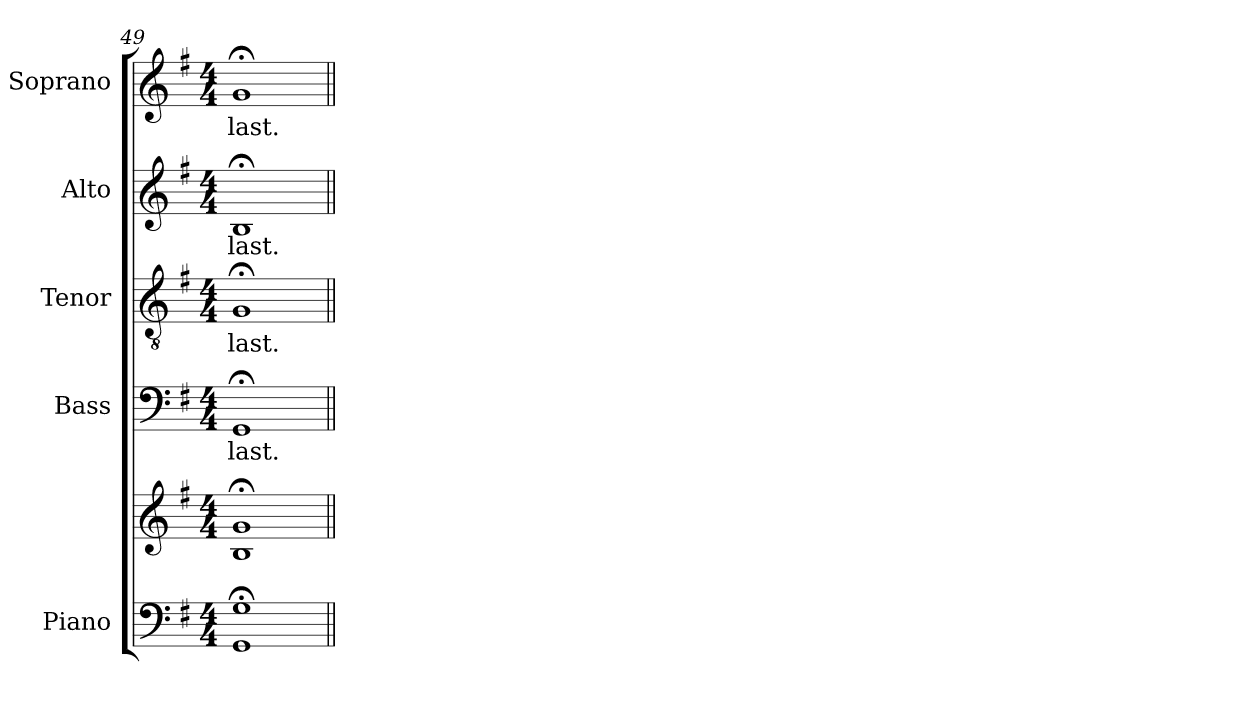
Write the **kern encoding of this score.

**kern	**kern	**kern	**text	**kern	**text	**kern	**text	**kern	**text
*part5	*part5	*part4	*part4	*part3	*part3	*part2	*part2	*part1	*part1
*staff6	*staff5	*staff4	*staff4	*staff3	*staff3	*staff2	*staff2	*staff1	*staff1
*I"Piano	*	*I"Bass	*	*I"Tenor	*	*I"Alto	*	*I"Soprano	*
*I'Pno.	*	*I'B.	*	*I'T.	*	*I'A.	*	*I'S.	*
*clefF4	*clefG2	*clefF4	*	*clefGv2	*	*clefG2	*	*clefG2	*
*	*	*	*	*ITrd7c12	*	*	*	*	*
*k[f#]	*k[f#]	*k[f#]	*	*k[f#]	*	*k[f#]	*	*k[f#]	*
*G:	*G:	*G:	*	*G:	*	*G:	*	*G:	*
*M4/4	*M4/4	*M4/4	*	*M4/4	*	*M4/4	*	*M4/4	*
=49	=49	=49	=49	=49	=49	=49	=49	=49	=49
!	!	!	!LO:LY:b:color=#000000	!	!	!	!	!	!
!	!	!	!	!	!LO:LY:b:color=#000000	!	!	!	!
!	!	!	!	!	!	!	!LO:LY:b:color=#000000	!	!
!	!	!	!	!	!	!	!	!	!LO:LY:b:color=#000000
1GGi; 1Gi;	1Bi; 1gi;	1GG;i	last.	1GG;i	last.	1B;i	last.	1g;i	last.
=||	=||	=||	=||	=||	=||	=||	=||	=||	=||
*-	*-	*-	*-	*-	*-	*-	*-	*-	*-
